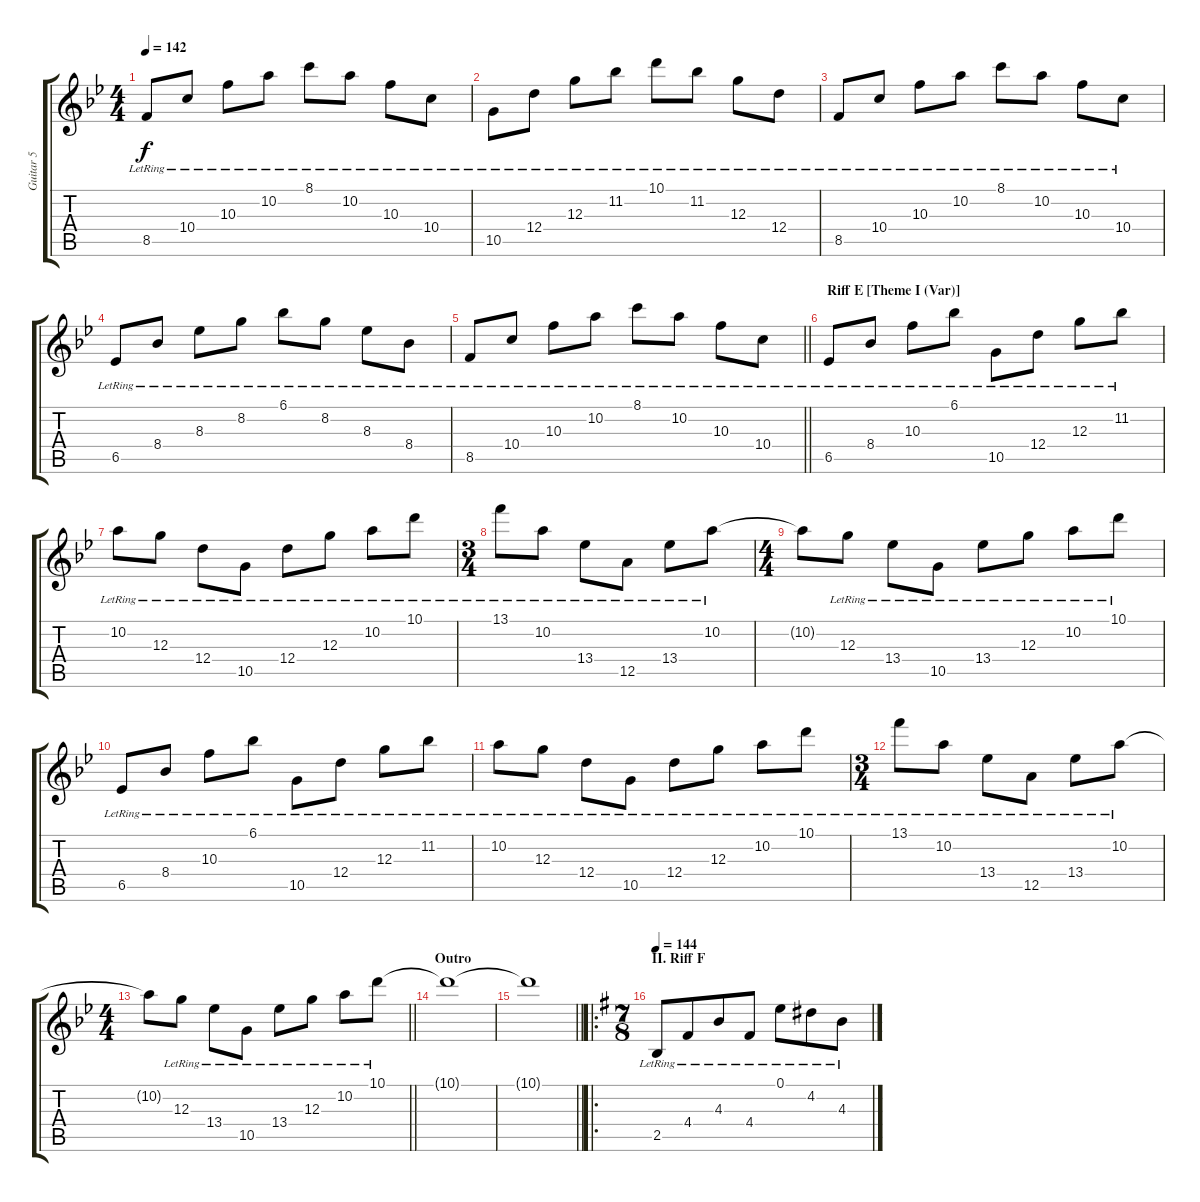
\track ("Guitar 5" "Guitar 5") {instrument acousticguitarsteel}
\staff {score tabs}
\tuning (E4 B3 G3 D3 A2 E2) {hide}
\ts (4 4)
\tempo 142
\clef g2
\ks gminor
8.5{lr}.8{dy f} 10.4{lr}.8 10.3{lr}.8 10.2{lr}.8 8.1{lr}.8 10.2{lr}.8 10.3{lr}.8 10.4{lr}.8 |
10.5{lr}.8 12.4{lr}.8 12.3{lr}.8 11.2{lr}.8 10.1{lr}.8 11.2{lr}.8 12.3{lr}.8 12.4{lr}.8 |
8.5{lr}.8 10.4{lr}.8 10.3{lr}.8 10.2{lr}.8 8.1{lr}.8 10.2{lr}.8 10.3{lr}.8 10.4{lr}.8 |
6.5{lr}.8 8.4{lr}.8 8.3{lr}.8 8.2{lr}.8 6.1{lr}.8 8.2{lr}.8 8.3{lr}.8 8.4{lr}.8 |
\barLineRight lightlight
8.5{lr}.8 10.4{lr}.8 10.3{lr}.8 10.2{lr}.8 8.1{lr}.8 10.2{lr}.8 10.3{lr}.8 10.4{lr}.8 |
\section ("" " Riff E [Theme I (Var)]")
6.5{lr}.8 8.4{lr}.8 10.3{lr}.8 6.1{lr}.8 10.5{lr}.8 12.4{lr}.8 12.3{lr}.8 11.2{lr}.8 |
10.2{lr}.8 12.3{lr}.8 12.4{lr}.8 10.5{lr}.8 12.4{lr}.8 12.3{lr}.8 10.2{lr}.8 10.1{lr}.8 |
\ts (3 4)
13.1{lr}.8 10.2{lr}.8 13.4{lr}.8 12.5{lr}.8 13.4{lr}.8 10.2{lr}.8 |
\ts (4 4)
10.2{t}.8 12.3{lr}.8 13.4{lr}.8 10.5{lr}.8 13.4{lr}.8 12.3{lr}.8 10.2{lr}.8 10.1{lr}.8 |
6.5{lr}.8 8.4{lr}.8 10.3{lr}.8 6.1{lr}.8 10.5{lr}.8 12.4{lr}.8 12.3{lr}.8 11.2{lr}.8 |
10.2{lr}.8 12.3{lr}.8 12.4{lr}.8 10.5{lr}.8 12.4{lr}.8 12.3{lr}.8 10.2{lr}.8 10.1{lr}.8 |
\ts (3 4)
13.1{lr}.8 10.2{lr}.8 13.4{lr}.8 12.5{lr}.8 13.4{lr}.8 10.2{lr}.8 |
\ts (4 4)
\barLineRight lightlight
10.2{t}.8 12.3{lr}.8 13.4{lr}.8 10.5{lr}.8 13.4{lr}.8 12.3{lr}.8 10.2{lr}.8 10.1{lr}.8 |
\section ("" "Outro")
10.1{t}.1 |
\barLineRight lightlight
10.1{t}.1 |
\ro
\ts (7 8)
\section ("" "II. Riff F")
\tempo 144
\ks eminor
2.5{lr}.8 4.4{lr}.8 4.3{lr}.8 4.4{lr}.8 0.1{lr}.8 4.2{lr}.8 4.3{lr}.8
